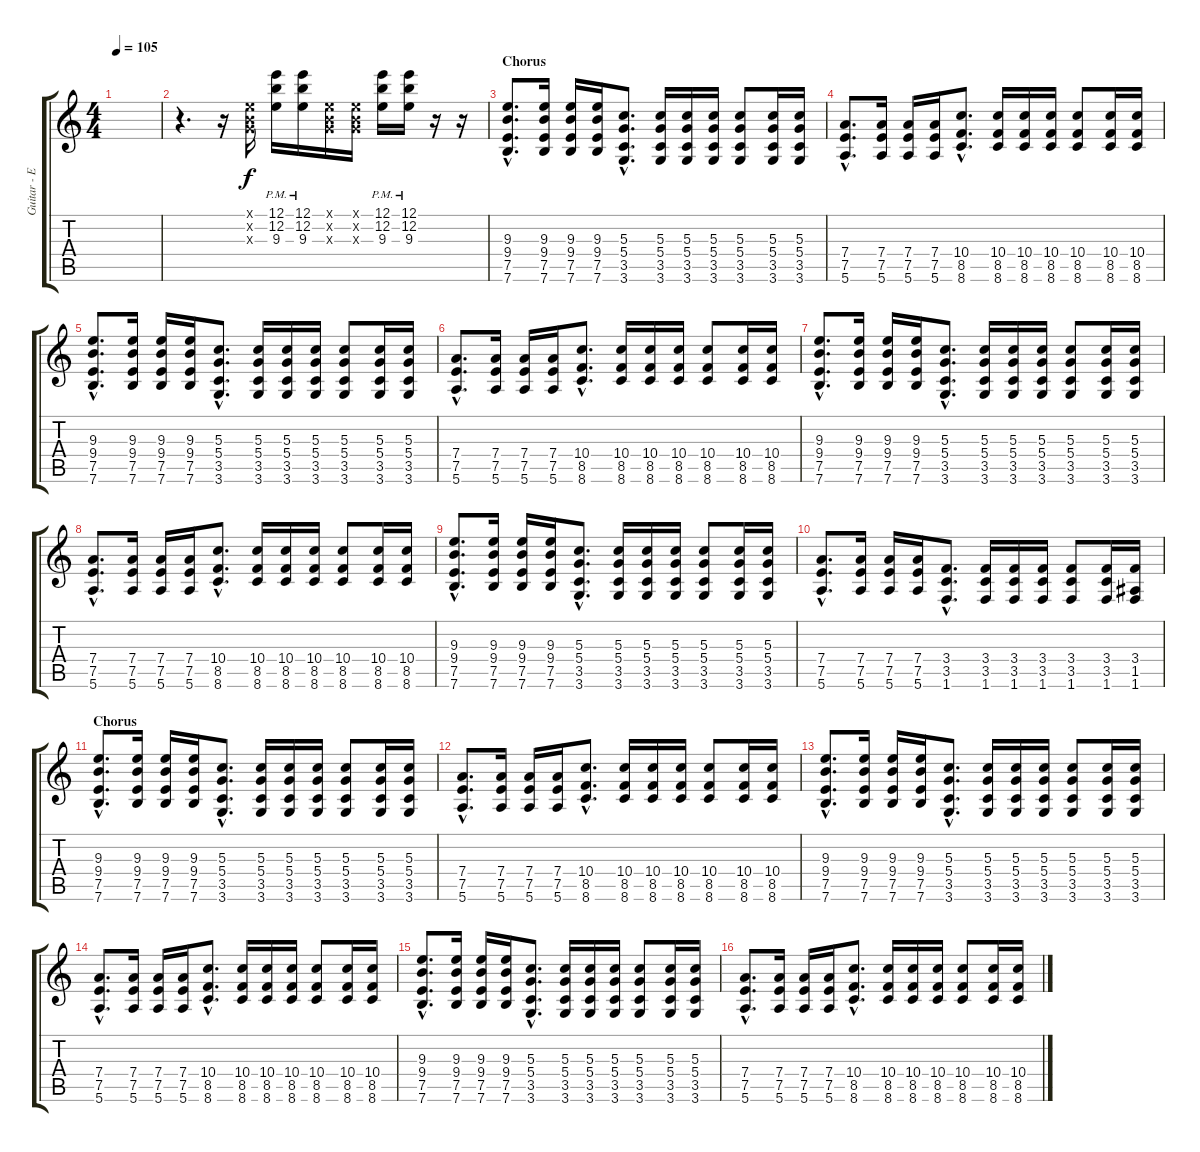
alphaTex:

\track ("Guitar - Electric" "Guitar - E") {instrument distortionguitar}
\staff {score tabs}
\tuning (E4 B3 G3 D3 A2 E2) {hide}
\ts (4 4)
\tempo 105
\clef g2
\ks c
|
r.4{d volume 13} r.16 (0.1{x} 0.2{x} 0.3{x}).16 (12.1{pm} 12.2 9.3).16 (12.1{pm} 12.2 9.3).16 (0.1{x} 0.2{x} 0.3{x}).16 (0.1{x} 0.2{x} 0.3{x}).16 (12.1{pm} 12.2 9.3).16 (12.1{pm} 12.2 9.3).16 r.16 r.16 |
\section ("" "Chorus")
(9.3{hac} 9.4{hac} 7.5{hac} 7.6{hac}).8{d} (9.3 9.4 7.5 7.6).16 (9.3 9.4 7.5 7.6).16 (9.3 9.4 7.5 7.6).16 (5.3{hac} 5.4{hac} 3.5{hac} 3.6{hac}).8{d} (5.3 5.4 3.5 3.6).16 (5.3 5.4 3.5 3.6).16 (5.3 5.4 3.5 3.6).16 (5.3 5.4 3.5 3.6).8 (5.3 5.4 3.5 3.6).16 (5.3 5.4 3.5 3.6).16 |
(7.4{hac} 7.5{hac} 5.6{hac}).8{d} (7.4 7.5 5.6).16 (7.4 7.5 5.6).16 (7.4 7.5 5.6).16 (10.4{hac} 8.5{hac} 8.6{hac}).8{d} (10.4 8.5 8.6).16 (10.4 8.5 8.6).16 (10.4 8.5 8.6).16 (10.4 8.5 8.6).8 (10.4 8.5 8.6).16 (10.4 8.5 8.6).16 |
(9.3{hac} 9.4{hac} 7.5{hac} 7.6{hac}).8{d} (9.3 9.4 7.5 7.6).16 (9.3 9.4 7.5 7.6).16 (9.3 9.4 7.5 7.6).16 (5.3{hac} 5.4{hac} 3.5{hac} 3.6{hac}).8{d} (5.3 5.4 3.5 3.6).16 (5.3 5.4 3.5 3.6).16 (5.3 5.4 3.5 3.6).16 (5.3 5.4 3.5 3.6).8 (5.3 5.4 3.5 3.6).16 (5.3 5.4 3.5 3.6).16 |
(7.4{hac} 7.5{hac} 5.6{hac}).8{d} (7.4 7.5 5.6).16 (7.4 7.5 5.6).16 (7.4 7.5 5.6).16 (10.4{hac} 8.5{hac} 8.6{hac}).8{d} (10.4 8.5 8.6).16 (10.4 8.5 8.6).16 (10.4 8.5 8.6).16 (10.4 8.5 8.6).8 (10.4 8.5 8.6).16 (10.4 8.5 8.6).16 |
(9.3{hac} 9.4{hac} 7.5{hac} 7.6{hac}).8{d} (9.3 9.4 7.5 7.6).16 (9.3 9.4 7.5 7.6).16 (9.3 9.4 7.5 7.6).16 (5.3{hac} 5.4{hac} 3.5{hac} 3.6{hac}).8{d} (5.3 5.4 3.5 3.6).16 (5.3 5.4 3.5 3.6).16 (5.3 5.4 3.5 3.6).16 (5.3 5.4 3.5 3.6).8 (5.3 5.4 3.5 3.6).16 (5.3 5.4 3.5 3.6).16 |
(7.4{hac} 7.5{hac} 5.6{hac}).8{d} (7.4 7.5 5.6).16 (7.4 7.5 5.6).16 (7.4 7.5 5.6).16 (10.4{hac} 8.5{hac} 8.6{hac}).8{d} (10.4 8.5 8.6).16 (10.4 8.5 8.6).16 (10.4 8.5 8.6).16 (10.4 8.5 8.6).8 (10.4 8.5 8.6).16 (10.4 8.5 8.6).16 |
(9.3{hac} 9.4{hac} 7.5{hac} 7.6{hac}).8{d} (9.3 9.4 7.5 7.6).16 (9.3 9.4 7.5 7.6).16 (9.3 9.4 7.5 7.6).16 (5.3{hac} 5.4{hac} 3.5{hac} 3.6{hac}).8{d} (5.3 5.4 3.5 3.6).16 (5.3 5.4 3.5 3.6).16 (5.3 5.4 3.5 3.6).16 (5.3 5.4 3.5 3.6).8 (5.3 5.4 3.5 3.6).16 (5.3 5.4 3.5 3.6).16 |
(7.4{hac} 7.5{hac} 5.6{hac}).8{d} (7.4 7.5 5.6).16 (7.4 7.5 5.6).16 (7.4 7.5 5.6).16 (3.4{hac} 3.5{hac} 1.6{hac}).8{d} (3.4 3.5 1.6).16 (3.4 3.5 1.6).16 (3.4 3.5 1.6).16 (3.4 3.5 1.6).8 (3.4 3.5 1.6).16 (3.4 1.5 1.6).16 |
\section ("" "Chorus")
(9.3{hac} 9.4{hac} 7.5{hac} 7.6{hac}).8{d} (9.3 9.4 7.5 7.6).16 (9.3 9.4 7.5 7.6).16 (9.3 9.4 7.5 7.6).16 (5.3{hac} 5.4{hac} 3.5{hac} 3.6{hac}).8{d} (5.3 5.4 3.5 3.6).16 (5.3 5.4 3.5 3.6).16 (5.3 5.4 3.5 3.6).16 (5.3 5.4 3.5 3.6).8 (5.3 5.4 3.5 3.6).16 (5.3 5.4 3.5 3.6).16 |
(7.4{hac} 7.5{hac} 5.6{hac}).8{d} (7.4 7.5 5.6).16 (7.4 7.5 5.6).16 (7.4 7.5 5.6).16 (10.4{hac} 8.5{hac} 8.6{hac}).8{d} (10.4 8.5 8.6).16 (10.4 8.5 8.6).16 (10.4 8.5 8.6).16 (10.4 8.5 8.6).8 (10.4 8.5 8.6).16 (10.4 8.5 8.6).16 |
(9.3{hac} 9.4{hac} 7.5{hac} 7.6{hac}).8{d} (9.3 9.4 7.5 7.6).16 (9.3 9.4 7.5 7.6).16 (9.3 9.4 7.5 7.6).16 (5.3{hac} 5.4{hac} 3.5{hac} 3.6{hac}).8{d} (5.3 5.4 3.5 3.6).16 (5.3 5.4 3.5 3.6).16 (5.3 5.4 3.5 3.6).16 (5.3 5.4 3.5 3.6).8 (5.3 5.4 3.5 3.6).16 (5.3 5.4 3.5 3.6).16 |
(7.4{hac} 7.5{hac} 5.6{hac}).8{d} (7.4 7.5 5.6).16 (7.4 7.5 5.6).16 (7.4 7.5 5.6).16 (10.4{hac} 8.5{hac} 8.6{hac}).8{d} (10.4 8.5 8.6).16 (10.4 8.5 8.6).16 (10.4 8.5 8.6).16 (10.4 8.5 8.6).8 (10.4 8.5 8.6).16 (10.4 8.5 8.6).16 |
(9.3{hac} 9.4{hac} 7.5{hac} 7.6{hac}).8{d} (9.3 9.4 7.5 7.6).16 (9.3 9.4 7.5 7.6).16 (9.3 9.4 7.5 7.6).16 (5.3{hac} 5.4{hac} 3.5{hac} 3.6{hac}).8{d} (5.3 5.4 3.5 3.6).16 (5.3 5.4 3.5 3.6).16 (5.3 5.4 3.5 3.6).16 (5.3 5.4 3.5 3.6).8 (5.3 5.4 3.5 3.6).16 (5.3 5.4 3.5 3.6).16 |
(7.4{hac} 7.5{hac} 5.6{hac}).8{d} (7.4 7.5 5.6).16 (7.4 7.5 5.6).16 (7.4 7.5 5.6).16 (10.4{hac} 8.5{hac} 8.6{hac}).8{d} (10.4 8.5 8.6).16 (10.4 8.5 8.6).16 (10.4 8.5 8.6).16 (10.4 8.5 8.6).8 (10.4 8.5 8.6).16 (10.4 8.5 8.6).16
